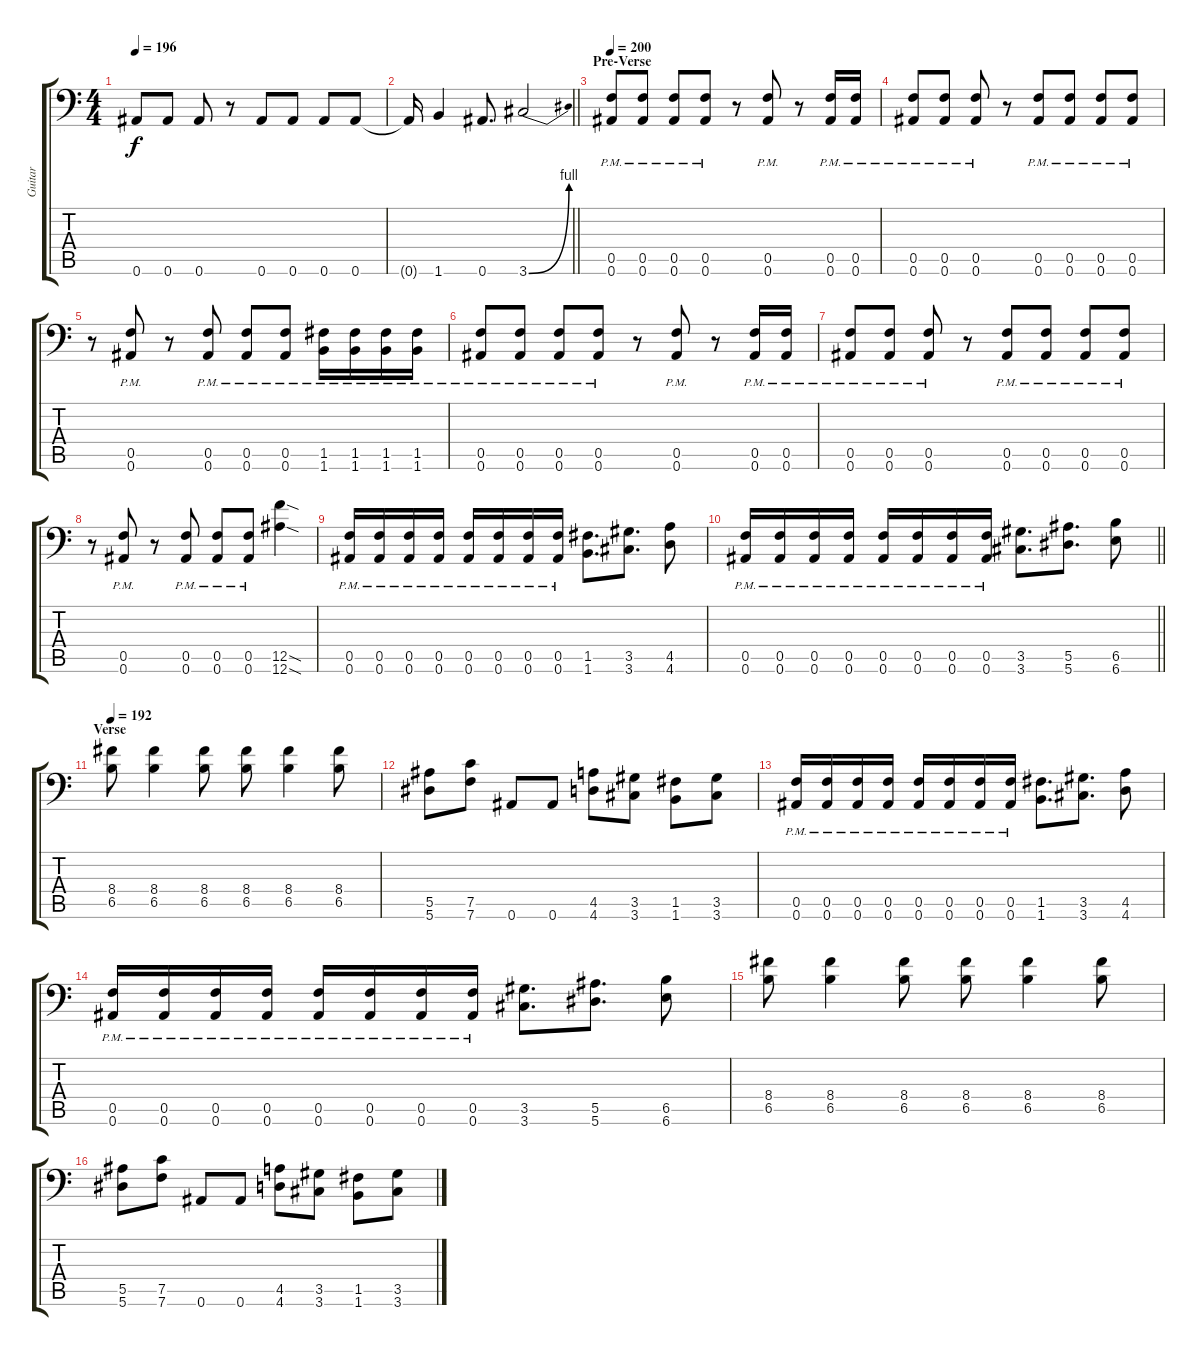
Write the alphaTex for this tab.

\track ("Guitar" "Guitar") {instrument distortionguitar}
\staff {score tabs}
\tuning (C4 G3 Eb3 Bb2 F2 Bb1) {hide}
\ts (4 4)
\tempo 196
\clef f4
\ks c
0.6.8{dy f} 0.6.8 0.6.8 r.8 0.6.8 0.6.8 0.6.8 0.6.8 |
\barLineRight lightlight
0.6{t}.16 1.6.4 0.6.8{d} 3.6{be (bend 0 0 60 4)}.2 |
\section ("" "Pre-Verse")
\tempo 200
(0.5{pm} 0.6{pm}).8{volume 12 instrument distortionguitar} (0.5{pm} 0.6{pm}).8 (0.5{pm} 0.6{pm}).8 (0.5{pm} 0.6{pm}).8 r.8 (0.5{pm} 0.6{pm}).8 r.8 (0.5{pm} 0.6{pm}).16 (0.5{pm} 0.6{pm}).16 |
(0.5{pm} 0.6{pm}).8 (0.5{pm} 0.6{pm}).8 (0.5{pm} 0.6{pm}).8 r.8 (0.5{pm} 0.6{pm}).8 (0.5{pm} 0.6{pm}).8 (0.5{pm} 0.6{pm}).8 (0.5{pm} 0.6{pm}).8 |
r.8 (0.5{pm} 0.6{pm}).8 r.8 (0.5{pm} 0.6{pm}).8 (0.5{pm} 0.6{pm}).8 (0.5{pm} 0.6{pm}).8 (1.5{pm} 1.6{pm}).16 (1.5{pm} 1.6{pm}).16 (1.5{pm} 1.6{pm}).16 (1.5{pm} 1.6{pm}).16 |
(0.5{pm} 0.6{pm}).8 (0.5{pm} 0.6{pm}).8 (0.5{pm} 0.6{pm}).8 (0.5{pm} 0.6{pm}).8 r.8 (0.5{pm} 0.6{pm}).8 r.8 (0.5{pm} 0.6{pm}).16 (0.5{pm} 0.6{pm}).16 |
(0.5{pm} 0.6{pm}).8 (0.5{pm} 0.6{pm}).8 (0.5{pm} 0.6{pm}).8 r.8 (0.5{pm} 0.6{pm}).8 (0.5{pm} 0.6{pm}).8 (0.5{pm} 0.6{pm}).8 (0.5{pm} 0.6{pm}).8 |
r.8 (0.5{pm} 0.6{pm}).8 r.8 (0.5{pm} 0.6{pm}).8 (0.5{pm} 0.6{pm}).8 (0.5{pm} 0.6{pm}).8 (12.5{sod} 12.6{sod}).4 |
(0.5{pm} 0.6{pm}).16 (0.5{pm} 0.6{pm}).16 (0.5{pm} 0.6{pm}).16 (0.5{pm} 0.6{pm}).16 (0.5{pm} 0.6{pm}).16 (0.5{pm} 0.6{pm}).16 (0.5{pm} 0.6{pm}).16 (0.5{pm} 0.6{pm}).16 (1.5 1.6).8{d} (3.5 3.6).8{d} (4.5 4.6).8 |
\barLineRight lightlight
(0.5{pm} 0.6{pm}).16 (0.5{pm} 0.6{pm}).16 (0.5{pm} 0.6{pm}).16 (0.5{pm} 0.6{pm}).16 (0.5{pm} 0.6{pm}).16 (0.5{pm} 0.6{pm}).16 (0.5{pm} 0.6{pm}).16 (0.5{pm} 0.6{pm}).16 (3.5 3.6).8{d} (5.5 5.6).8{d} (6.5 6.6).8 |
\section ("" "Verse")
\tempo 192
(8.4 6.5).8 (8.4 6.5).4 (8.4 6.5).8 (8.4 6.5).8 (8.4 6.5).4 (8.4 6.5).8 |
(5.5 5.6).8 (7.5 7.6).8 0.6.8 0.6.8 (4.5 4.6).8 (3.5 3.6).8 (1.5 1.6).8 (3.5 3.6).8 |
(0.5{pm} 0.6{pm}).16 (0.5{pm} 0.6{pm}).16 (0.5{pm} 0.6{pm}).16 (0.5{pm} 0.6{pm}).16 (0.5{pm} 0.6{pm}).16 (0.5{pm} 0.6{pm}).16 (0.5{pm} 0.6{pm}).16 (0.5{pm} 0.6{pm}).16 (1.5 1.6).8{d} (3.5 3.6).8{d} (4.5 4.6).8 |
(0.5{pm} 0.6{pm}).16 (0.5{pm} 0.6{pm}).16 (0.5{pm} 0.6{pm}).16 (0.5{pm} 0.6{pm}).16 (0.5{pm} 0.6{pm}).16 (0.5{pm} 0.6{pm}).16 (0.5{pm} 0.6{pm}).16 (0.5{pm} 0.6{pm}).16 (3.5 3.6).8{d} (5.5 5.6).8{d} (6.5 6.6).8 |
(8.4 6.5).8 (8.4 6.5).4 (8.4 6.5).8 (8.4 6.5).8 (8.4 6.5).4 (8.4 6.5).8 |
(5.5 5.6).8 (7.5 7.6).8 0.6.8 0.6.8 (4.5 4.6).8 (3.5 3.6).8 (1.5 1.6).8 (3.5 3.6).8
